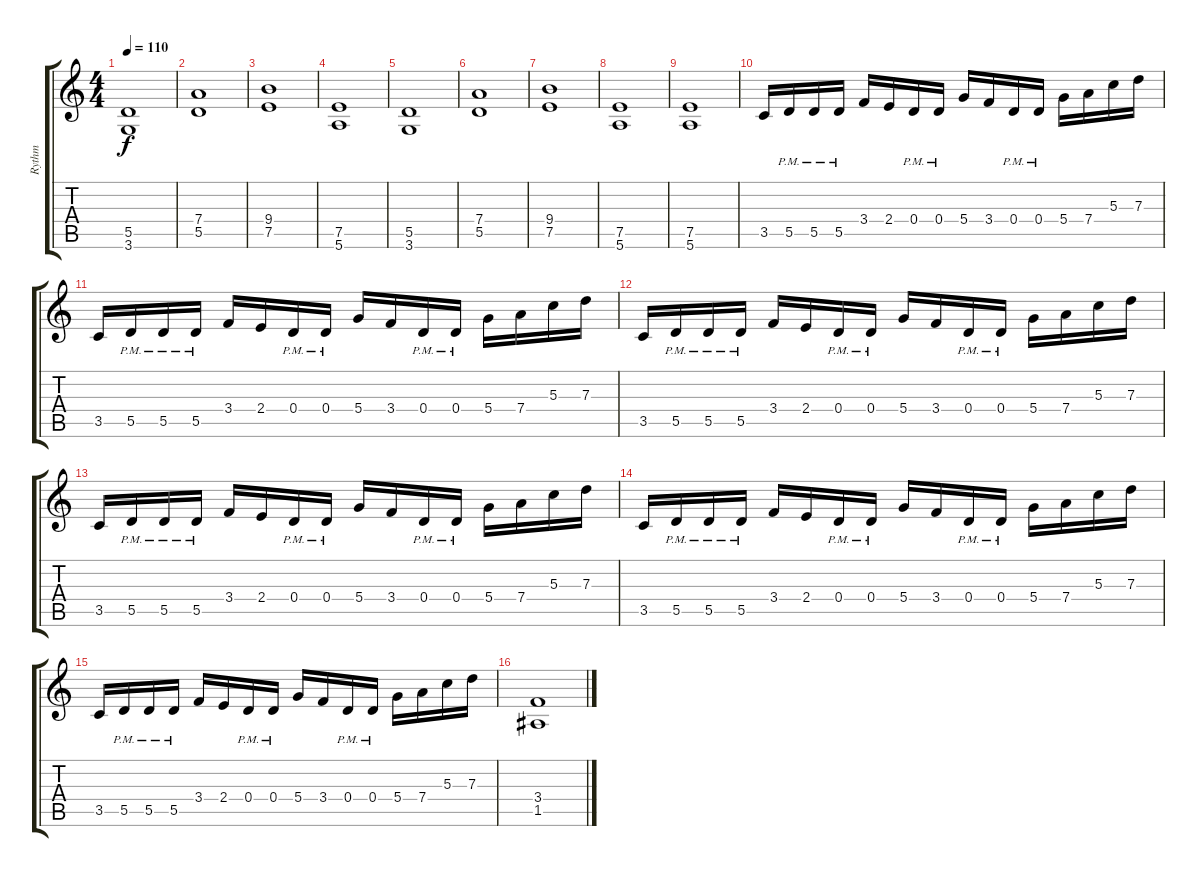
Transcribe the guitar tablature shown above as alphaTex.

\track ("Rythm" "Rythm") {instrument overdrivenguitar}
\staff {score tabs}
\tuning (E4 B3 G3 D3 A2 E2) {hide}
\ts (4 4)
\tempo 110
\clef g2
\ks c
(5.5 3.6).1{dy f} |
(7.4 5.5).1 |
(9.4 7.5).1 |
(7.5 5.6).1 |
(5.5 3.6).1 |
(7.4 5.5).1 |
(9.4 7.5).1 |
(7.5 5.6).1 |
(7.5 5.6).1 |
3.5.16 5.5{pm}.16 5.5{pm}.16 5.5{pm}.16 3.4.16 2.4.16 0.4{pm}.16 0.4{pm}.16 5.4.16 3.4.16 0.4{pm}.16 0.4{pm}.16 5.4.16 7.4.16 5.3.16 7.3.16 |
3.5.16 5.5{pm}.16 5.5{pm}.16 5.5{pm}.16 3.4.16 2.4.16 0.4{pm}.16 0.4{pm}.16 5.4.16 3.4.16 0.4{pm}.16 0.4{pm}.16 5.4.16 7.4.16 5.3.16 7.3.16 |
3.5.16 5.5{pm}.16 5.5{pm}.16 5.5{pm}.16 3.4.16 2.4.16 0.4{pm}.16 0.4{pm}.16 5.4.16 3.4.16 0.4{pm}.16 0.4{pm}.16 5.4.16 7.4.16 5.3.16 7.3.16 |
3.5.16 5.5{pm}.16 5.5{pm}.16 5.5{pm}.16 3.4.16 2.4.16 0.4{pm}.16 0.4{pm}.16 5.4.16 3.4.16 0.4{pm}.16 0.4{pm}.16 5.4.16 7.4.16 5.3.16 7.3.16 |
3.5.16 5.5{pm}.16 5.5{pm}.16 5.5{pm}.16 3.4.16 2.4.16 0.4{pm}.16 0.4{pm}.16 5.4.16 3.4.16 0.4{pm}.16 0.4{pm}.16 5.4.16 7.4.16 5.3.16 7.3.16 |
3.5.16 5.5{pm}.16 5.5{pm}.16 5.5{pm}.16 3.4.16 2.4.16 0.4{pm}.16 0.4{pm}.16 5.4.16 3.4.16 0.4{pm}.16 0.4{pm}.16 5.4.16 7.4.16 5.3.16 7.3.16 |
(3.4 1.5).1
